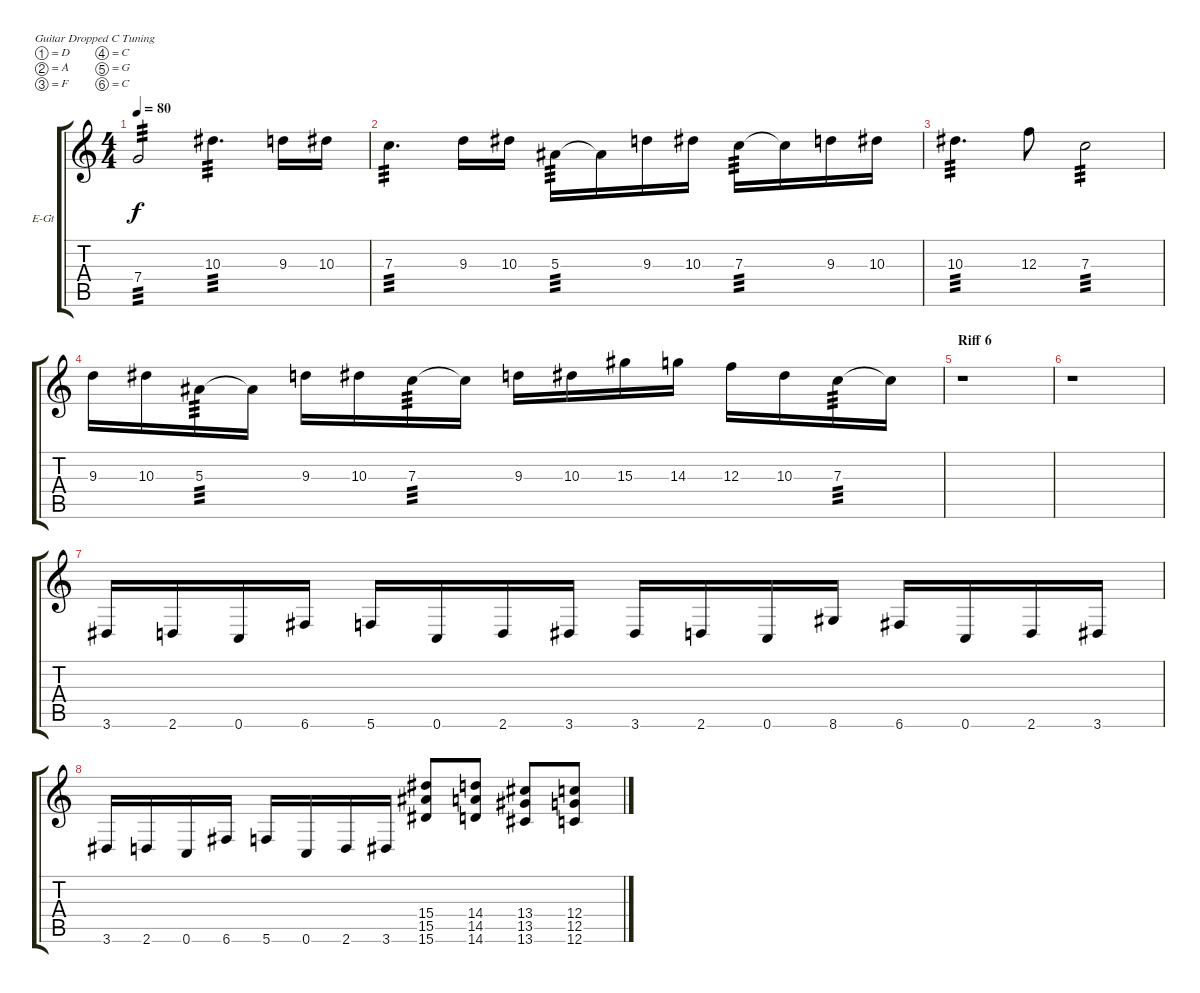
\bracketExtendMode groupsimilarinstruments
\firstSystemTrackNameOrientation horizontal
\otherSystemsTrackNameOrientation horizontal
\track ("Guitar" "E-Gt") {instrument distortionguitar}
\staff {score tabs}
\tuning (D4 A3 F3 C3 G2 C2)
\ts (4 4)
\tempo 80
\clef g2
\ks c
7.4.2{tp 3 dy f} 10.3.4{d tp 3} 9.3.16 10.3.16 |
7.3.4{d tp 3} 9.3.16 10.3.16 5.3.16{tp 3} 5.3{t}.16 9.3.16 10.3.16 7.3.16{tp 3} 7.3{t}.16 9.3.16 10.3.16 |
10.3.4{d tp 3} 12.3.8 7.3.2{tp 3} |
9.3.16 10.3.16 5.3.16{tp 3} 5.3{t}.16 9.3.16 10.3.16 7.3.16{tp 3} 7.3{t}.16 9.3.16 10.3.16 15.3.16 14.3.16 12.3.16 10.3.16 7.3.16{tp 3} 7.3{t}.16 |
\section ("" "Riff 6")
r.1 |
r.1 |
3.6.16 2.6.16 0.6.16 6.6.16 5.6.16 0.6.16 2.6.16 3.6.16 3.6.16 2.6.16 0.6.16 8.6.16 6.6.16 0.6.16 2.6.16 3.6.16 |
3.6.16 2.6.16 0.6.16 6.6.16 5.6.16 0.6.16 2.6.16 3.6.16 (15.4 15.5 15.6).8 (14.4 14.5 14.6).8 (13.4 13.5 13.6).8 (12.4 12.5 12.6).8
